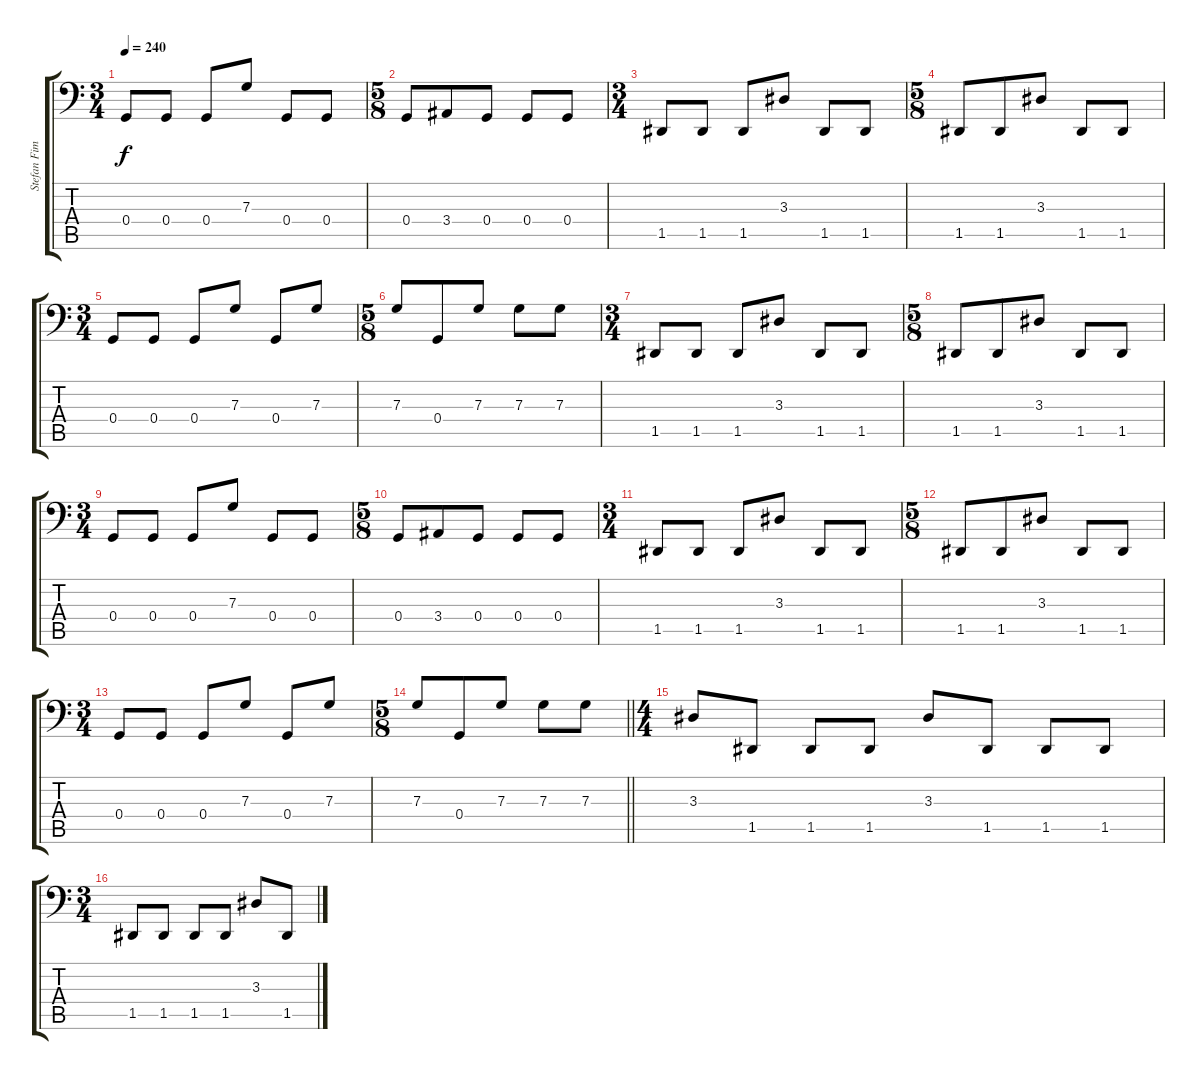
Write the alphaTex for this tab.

\track ("Stefan Fimmers" "Stefan Fim") {instrument electricbassfinger}
\staff {score tabs}
\tuning (A2 F2 C2 G1 D1 A0) {hide}
\ts (3 4)
\tempo 240
\clef f4
\ks c
0.4.8{dy f} 0.4.8 0.4.8 7.3.8 0.4.8 0.4.8 |
\ts (5 8)
0.4.8 3.4.8 0.4.8 0.4.8 0.4.8 |
\ts (3 4)
1.5.8 1.5.8 1.5.8 3.3.8 1.5.8 1.5.8 |
\ts (5 8)
1.5.8 1.5.8 3.3.8 1.5.8 1.5.8 |
\ts (3 4)
0.4.8 0.4.8 0.4.8 7.3.8 0.4.8 7.3.8 |
\ts (5 8)
7.3.8 0.4.8 7.3.8 7.3.8 7.3.8 |
\ts (3 4)
1.5.8 1.5.8 1.5.8 3.3.8 1.5.8 1.5.8 |
\ts (5 8)
1.5.8 1.5.8 3.3.8 1.5.8 1.5.8 |
\ts (3 4)
0.4.8 0.4.8 0.4.8 7.3.8 0.4.8 0.4.8 |
\ts (5 8)
0.4.8 3.4.8 0.4.8 0.4.8 0.4.8 |
\ts (3 4)
1.5.8 1.5.8 1.5.8 3.3.8 1.5.8 1.5.8 |
\ts (5 8)
1.5.8 1.5.8 3.3.8 1.5.8 1.5.8 |
\ts (3 4)
0.4.8 0.4.8 0.4.8 7.3.8 0.4.8 7.3.8 |
\ts (5 8)
\barLineRight lightlight
7.3.8 0.4.8 7.3.8 7.3.8 7.3.8 |
\ts (4 4)
3.3.8 1.5.8 1.5.8 1.5.8 3.3.8 1.5.8 1.5.8 1.5.8 |
\ts (3 4)
1.5.8 1.5.8 1.5.8 1.5.8 3.3.8 1.5.8
